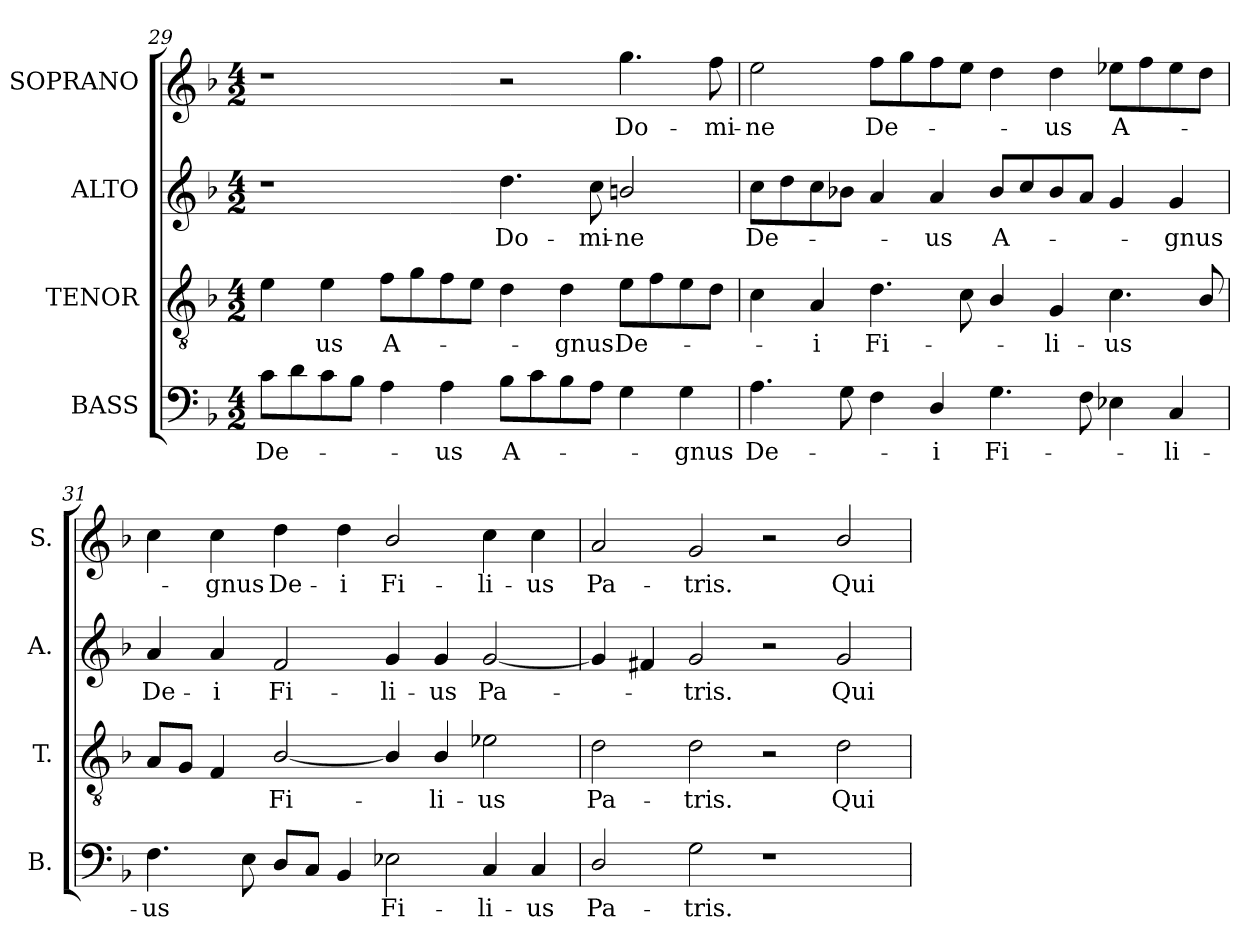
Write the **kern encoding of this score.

**kern	**text	**kern	**text	**kern	**text	**kern	**text
*part4	*part4	*part3	*part3	*part2	*part2	*part1	*part1
*staff4	*staff4	*staff3	*staff3	*staff2	*staff2	*staff1	*staff1
*I"BASS	*	*I"TENOR	*	*I"ALTO	*	*I"SOPRANO	*
*I'B.	*	*I'T.	*	*I'A.	*	*I'S.	*
*clefF4	*	*clefGv2	*	*clefG2	*	*clefG2	*
*	*	*ITrd7c12	*	*	*	*	*
*k[b-]	*	*k[b-]	*	*k[b-]	*	*k[b-]	*
*F:	*	*F:	*	*F:	*	*F:	*
*M4/2	*	*M4/2	*	*M4/2	*	*M4/2	*
=29	=29	=29	=29	=29	=29	=29	=29
!	!LO:LY:b:color=#000000	!	!	!	!	!	!
8ci\L	De-	4Ei\	.	1r	.	1r	.
8di\	.	.	.	.	.	.	.
!	!	!	!LO:LY:b:color=#000000	!	!	!	!
8ci\	.	4Ei\	-us	.	.	.	.
8B-i\J	.	.	.	.	.	.	.
!	!	!	!LO:LY:b:color=#000000	!	!	!	!
4Ai\	.	8Fi\L	A-	.	.	.	.
.	.	8Gi\	.	.	.	.	.
!	!LO:LY:b:color=#000000	!	!	!	!	!	!
4Ai\	-us	8Fi\	.	.	.	.	.
.	.	8Ei\J	.	.	.	.	.
!	!LO:LY:b:color=#000000	!	!	!	!	!	!
!	!	!	!	!	!LO:LY:b:color=#000000	!	!
8B-i\L	A-	4Di\	.	4.ddi\	Do-	2r	.
8ci\	.	.	.	.	.	.	.
!	!	!	!LO:LY:b:color=#000000	!	!	!	!
8B-i\	.	4Di\	-gnus	.	.	.	.
!	!	!	!	!	!LO:LY:b:color=#000000	!	!
8Ai\J	.	.	.	8cci\	-mi-	.	.
!	!	!	!LO:LY:b:color=#000000	!	!	!	!
!	!	!	!	!	!LO:LY:b:color=#000000	!	!
!	!	!	!	!	!	!	!LO:LY:b:color=#000000
4Gi\	.	8Ei\L	De-	2bni/	-ne	4.ggi\	Do-
.	.	8Fi\	.	.	.	.	.
!	!LO:LY:b:color=#000000	!	!	!	!	!	!
4Gi\	-gnus	8Ei\	.	.	.	.	.
!	!	!	!	!	!	!	!LO:LY:b:color=#000000
.	.	8Di\J	.	.	.	8ffi\	-mi-
!!LO:LB:g=z
=30	=30	=30	=30	=30	=30	=30	=30
!	!LO:LY:b:color=#000000	!	!	!	!	!	!
!	!	!	!	!	!LO:LY:b:color=#000000	!	!
!	!	!	!	!	!	!	!LO:LY:b:color=#000000
4.Ai\	De-	4Ci\	.	8cci\L	De-	2eei\	-ne
.	.	.	.	8ddi\	.	.	.
!	!	!	!LO:LY:b:color=#000000	!	!	!	!
.	.	4AAi/	-i	8cci\	.	.	.
8Gi\	.	.	.	8b-Xi\J	.	.	.
!	!	!	!LO:LY:b:color=#000000	!	!	!	!
!	!	!	!	!	!	!	!LO:LY:b:color=#000000
4Fi\	.	4.Di\	Fi-	4ai/	.	8ffi\L	De-
.	.	.	.	.	.	8ggi\	.
!	!LO:LY:b:color=#000000	!	!	!	!	!	!
!	!	!	!	!	!LO:LY:b:color=#000000	!	!
4Di/	-i	.	.	4ai/	-us	8ffi\	.
.	.	8Ci\	.	.	.	8eei\J	.
!	!LO:LY:b:color=#000000	!	!	!	!	!	!
!	!	!	!	!	!LO:LY:b:color=#000000	!	!
4.Gi\	Fi-	4BB-i/	.	8b-i/L	A-	4ddi\	.
.	.	.	.	8cci/	.	.	.
!	!	!	!LO:LY:b:color=#000000	!	!	!	!
!	!	!	!	!	!	!	!LO:LY:b:color=#000000
.	.	4GGi/	-li-	8b-i/	.	4ddi\	-us
8Fi\	.	.	.	8ai/J	.	.	.
!	!	!	!LO:LY:b:color=#000000	!	!	!	!
!	!	!	!	!	!	!	!LO:LY:b:color=#000000
4E-Xi\	.	4.Ci\	-us	4gi/	.	8ee-Xi\L	A-
.	.	.	.	.	.	8ffi\	.
!	!LO:LY:b:color=#000000	!	!	!	!	!	!
!	!	!	!	!	!LO:LY:b:color=#000000	!	!
4Ci/	-li-	.	.	4gi/	-gnus	8ee-i\	.
.	.	8BB-i/	.	.	.	8ddi\J	.
=31	=31	=31	=31	=31	=31	=31	=31
!	!LO:LY:b:color=#000000	!	!	!	!	!	!
!	!	!	!	!	!LO:LY:b:color=#000000	!	!
4.Fi\	-us	8AAi/L	.	4ai/	De-	4cci\	.
.	.	8GGi/J	.	.	.	.	.
!	!	!	!	!	!LO:LY:b:color=#000000	!	!
!	!	!	!	!	!	!	!LO:LY:b:color=#000000
.	.	4FFi/	.	4ai/	-i	4cci\	-gnus
8Ei\	.	.	.	.	.	.	.
!	!	!	!LO:LY:b:color=#000000	!	!	!	!
!	!	!	!	!	!LO:LY:b:color=#000000	!	!
!	!	!	!	!	!	!	!LO:LY:b:color=#000000
8Di/L	.	[2BB-i/	Fi-	2fi/	Fi-	4ddi\	De-
8Ci/J	.	.	.	.	.	.	.
!	!	!	!	!	!	!	!LO:LY:b:color=#000000
4BB-i/	.	.	.	.	.	4ddi\	-i
!	!LO:LY:b:color=#000000	!	!	!	!	!	!
!	!	!	!	!	!LO:LY:b:color=#000000	!	!
!	!	!	!	!	!	!	!LO:LY:b:color=#000000
2E-Xi\	Fi-	4BB-i/]	.	4gi/	-li-	2b-i/	Fi-
!	!	!	!LO:LY:b:color=#000000	!	!	!	!
!	!	!	!	!	!LO:LY:b:color=#000000	!	!
.	.	4BB-i/	-li-	4gi/	-us	.	.
!	!LO:LY:b:color=#000000	!	!	!	!	!	!
!	!	!	!LO:LY:b:color=#000000	!	!	!	!
!	!	!	!	!	!LO:LY:b:color=#000000	!	!
!	!	!	!	!	!	!	!LO:LY:b:color=#000000
4Ci/	-li-	2E-Xi\	-us	[2gi/	Pa-	4cci\	-li-
!	!LO:LY:b:color=#000000	!	!	!	!	!	!
!	!	!	!	!	!	!	!LO:LY:b:color=#000000
4Ci/	-us	.	.	.	.	4cci\	-us
=32	=32	=32	=32	=32	=32	=32	=32
!	!LO:LY:b:color=#000000	!	!	!	!	!	!
!	!	!	!LO:LY:b:color=#000000	!	!	!	!
!	!	!	!	!	!	!	!LO:LY:b:color=#000000
2Di/	Pa-	2Di\	Pa-	4gi/]	.	2ai/	Pa-
.	.	.	.	4f#Xi/	.	.	.
!	!LO:LY:b:color=#000000	!	!	!	!	!	!
!	!	!	!LO:LY:b:color=#000000	!	!	!	!
!	!	!	!	!	!LO:LY:b:color=#000000	!	!
!	!	!	!	!	!	!	!LO:LY:b:color=#000000
2Gi\	-tris.	2Di\	-tris.	2gi/	-tris.	2gi/	-tris.
1r	.	2r	.	2r	.	2r	.
!	!	!	!LO:LY:b:color=#000000	!	!	!	!
!	!	!	!	!	!LO:LY:b:color=#000000	!	!
!	!	!	!	!	!	!	!LO:LY:b:color=#000000
.	.	2Di\	Qui	2gi/	Qui	2b-i/	Qui
=	=	=	=	=	=	=	=
*-	*-	*-	*-	*-	*-	*-	*-
